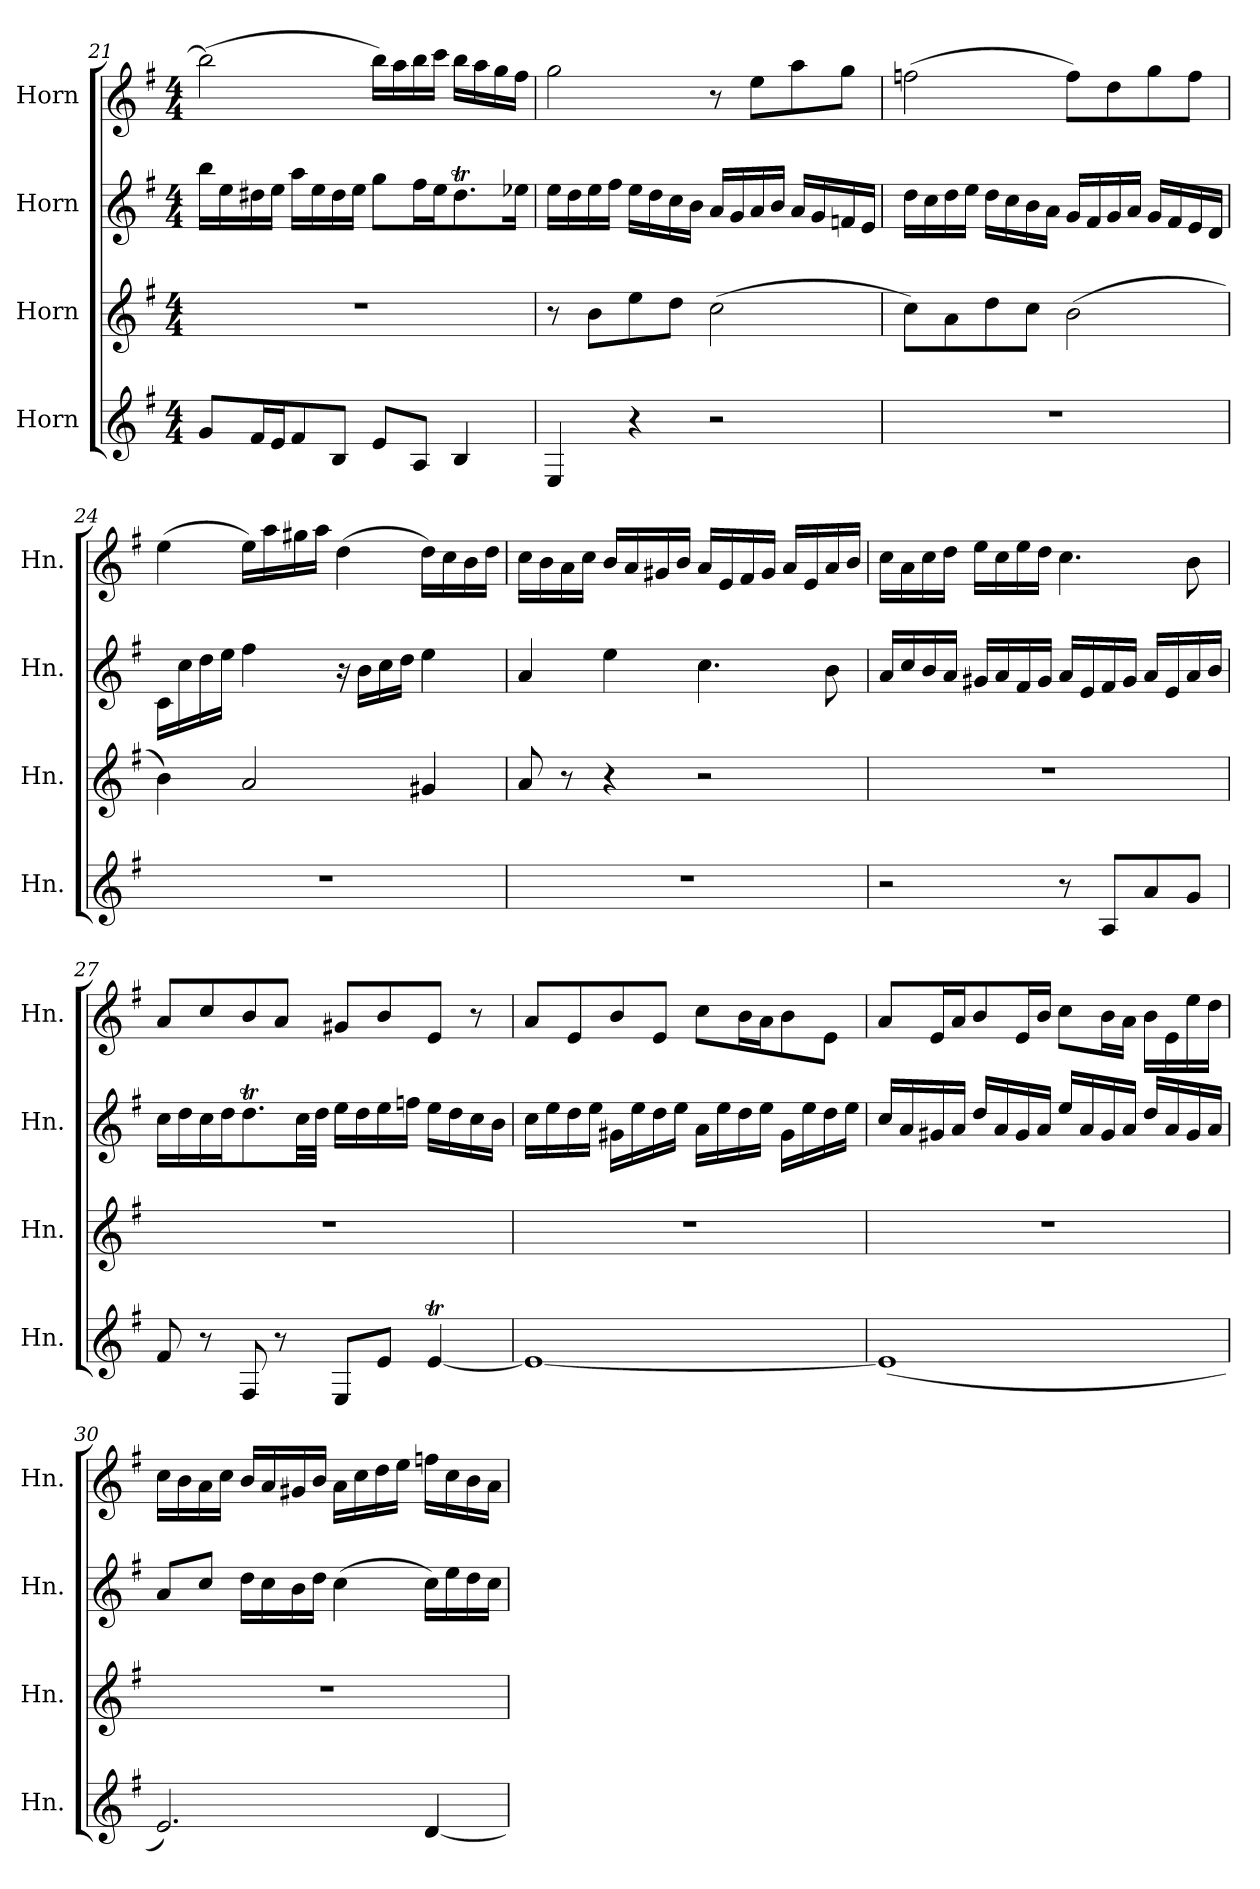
**kern	**kern	**kern	**kern
*part4	*part3	*part2	*part1
*staff4	*staff3	*staff2	*staff1
*I"Horn	*I"Horn	*I"Horn	*I"Horn
*I'Hn.	*I'Hn.	*I'Hn.	*I'Hn.
!!LO:LB:g=z
*clefG2	*clefG2	*clefG2	*clefG2
*ITrd4c7	*ITrd4c7	*ITrd4c7	*ITrd4c7
*k[]	*k[]	*k[]	*k[]
*C:	*C:	*C:	*C:
*M4/4	*M4/4	*M4/4	*M4/4
=21	=21	=21	=21
8c/L	1r	16ee\LL	(2ee\]
.	.	16a\	.
16B/L	.	16g#X\	.
16A/J	.	16a\JJ	.
8B/	.	16dd\LL	.
.	.	16a\	.
8E/J	.	16g#\	.
.	.	16a\JJ	.
8A/L	.	8cc\L	16ee\LL)
.	.	.	16dd\
8D/J	.	16b\L	16ee\
.	.	16a\J	16ff\JJ
4E/	.	8.g#t\	16ee\LL
.	.	.	16dd\
.	.	.	16cc\
.	.	16a-X\Jk	16b\JJ
=22	=22	=22	=22
4AA/	8r	16a\LL	2cc\
.	.	16g\	.
.	8e\L	16a\	.
.	.	16b\JJ	.
4r	8a\	16a\LL	.
.	.	16g\	.
.	8g\J	16f\	.
.	.	16e\JJ	.
2r	(2f\	16d/LL	8r
.	.	16c/	.
.	.	16d/	8a\L
.	.	16e/JJ	.
.	.	16d/LL	8dd\
.	.	16c/	.
.	.	16B-X/	8cc\J
.	.	16A/JJ	.
!!LO:LB:g=z
=23	=23	=23	=23
1r	8f\L)	16g\LL	(2b-X\
.	.	16f\	.
.	8d\	16g\	.
.	.	16a\JJ	.
.	8g\	16g\LL	.
.	.	16f\	.
.	8f\J	16e\	.
.	.	16d\JJ	.
.	(2e\	16c/LL	8b-\L)
.	.	16B/	.
.	.	16c/	8g\
.	.	16d/JJ	.
.	.	16c/LL	8cc\
.	.	16B/	.
.	.	16A/	8b-\J
.	.	16G/JJ	.
=24	=24	=24	=24
1r	4e\)	16F\LL	(4a\
.	.	16f\	.
.	.	16g\	.
.	.	16a\JJ	.
.	2d/	4b\	16a\LL)
.	.	.	16dd\
.	.	.	16cc#X\
.	.	.	16dd\JJ
.	.	16r	(4g\
.	.	16e\LL	.
.	.	16f\	.
.	.	16g\JJ	.
.	4c#X/	4a\	16g\LL)
.	.	.	16f\
.	.	.	16e\
.	.	.	16g\JJ
!!LO:PB:g=z
=25	=25	=25	=25
1r	8d/	4d/	16f\LL
.	.	.	16e\
.	8r	.	16d\
.	.	.	16f\JJ
.	4r	4a\	16e/LL
.	.	.	16d/
.	.	.	16c#X/
.	.	.	16e/JJ
.	2r	4.f\	16d/LL
.	.	.	16A/
.	.	.	16B/
.	.	.	16c#/JJ
.	.	.	16d/LL
.	.	.	16A/
.	.	8e\	16d/
.	.	.	16e/JJ
=26	=26	=26	=26
2r	1r	16d/LL	16f\LL
.	.	16f/	16d\
.	.	16e/	16f\
.	.	16d/JJ	16g\JJ
.	.	16c#X/LL	16a\LL
.	.	16d/	16f\
.	.	16B/	16a\
.	.	16c#/JJ	16g\JJ
8r	.	16d/LL	4.f\
.	.	16A/	.
8D/L	.	16B/	.
.	.	16c#/JJ	.
8d/	.	16d/LL	.
.	.	16A/	.
8c/J	.	16d/	8e\
.	.	16e/JJ	.
!!LO:LB:g=z
=27	=27	=27	=27
8B/	1r	16f\LL	8d/L
.	.	16g\	.
8r	.	16f\	8f/
.	.	16g\J	.
8BB/	.	8.gT\	8e/
8r	.	.	8d/J
.	.	32f\LL	.
.	.	32g\JJJ	.
8AA/L	.	16a\LL	8c#X/L
.	.	16g\	.
8A/J	.	16a\	8e/
.	.	16b-X\JJ	.
[4AT/	.	16a\LL	8A/J
.	.	16g\	.
.	.	16f\	8r
.	.	16e\JJ	.
=28	=28	=28	=28
1A_	1r	16f\LL	8d/L
.	.	16a\	.
.	.	16g\	8A/
.	.	16a\JJ	.
.	.	16c#X\LL	8e/
.	.	16a\	.
.	.	16g\	8A/J
.	.	16a\JJ	.
.	.	16d\LL	8f\L
.	.	16a\	.
.	.	16g\	16e\L
.	.	16a\JJ	16d\J
.	.	16c#\LL	8e\
.	.	16a\	.
.	.	16g\	8A\J
.	.	16a\JJ	.
!!LO:LB:g=z
=29	=29	=29	=29
(1A]	1r	16f/LL	8d/L
.	.	16d/	.
.	.	16c#X/	16A/L
.	.	16d/JJ	16d/J
.	.	16g/LL	8e/
.	.	16d/	.
.	.	16c#/	16A/L
.	.	16d/JJ	16e/JJ
.	.	16a/LL	8f\L
.	.	16d/	.
.	.	16c#/	16e\L
.	.	16d/JJ	16d\JJ
.	.	16g/LL	16e\LL
.	.	16d/	16A\
.	.	16c#/	16a\
.	.	16d/JJ	16g\JJ
=30	=30	=30	=30
2.A/)	1r	8d/L	16f\LL
.	.	.	16e\
.	.	8f/J	16d\
.	.	.	16f\JJ
.	.	16g\LL	16e/LL
.	.	16f\	16d/
.	.	16e\	16c#X/
.	.	16g\JJ	16e/JJ
.	.	(4f\	16d\LL
.	.	.	16f\
.	.	.	16g\
.	.	.	16a\JJ
[4G/	.	16f\LL)	16b-X\LL
.	.	16a\	16f\
.	.	16g\	16e\
.	.	16f\JJ	16d\JJ
=	=	=	=
*-	*-	*-	*-
